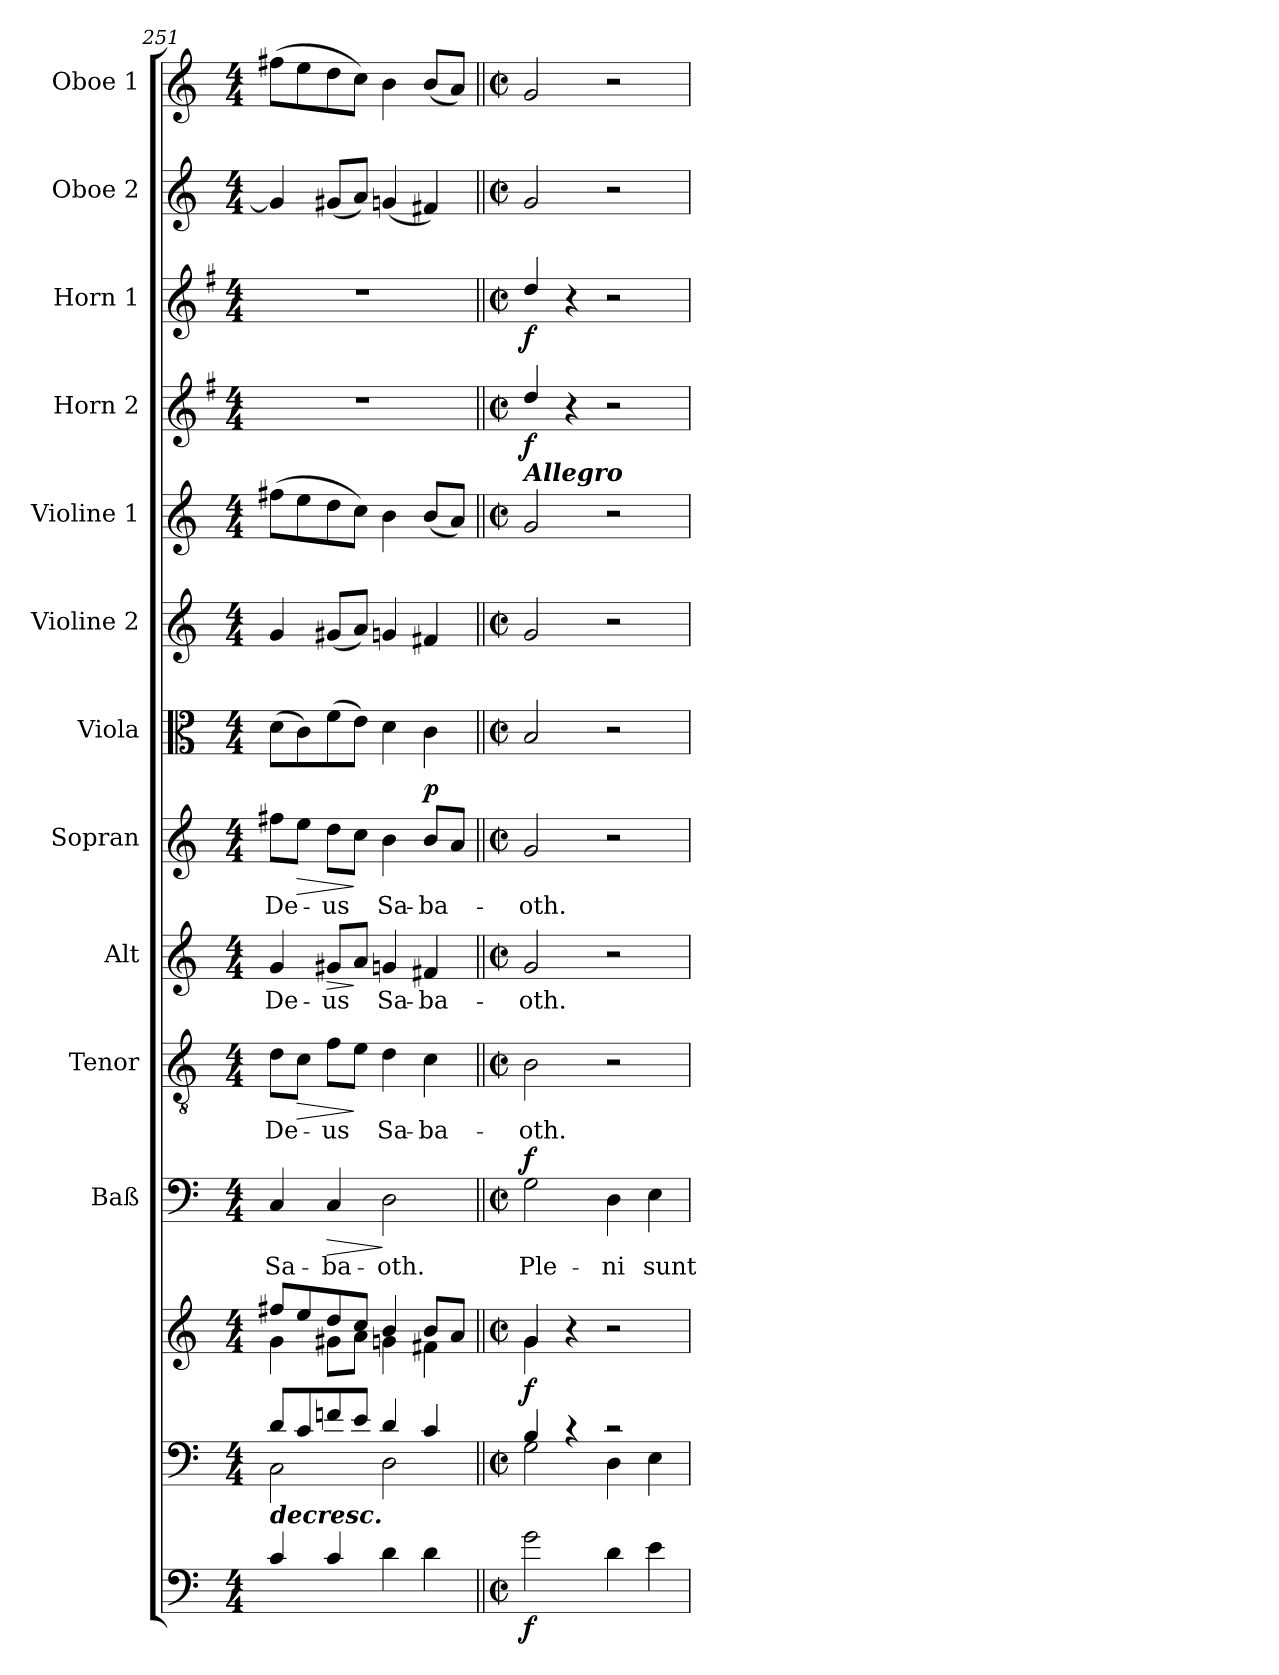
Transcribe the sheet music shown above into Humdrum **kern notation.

**kern	**dynam	**kern	**kern	**dynam	**kern	**text	**dynam	**kern	**text	**dynam	**kern	**text	**dynam	**kern	**text	**dynam	**kern	**kern	**kern	**kern	**dynam	**kern	**dynam	**kern	**kern
*part13	*part13	*part12	*part12	*part12	*part11	*part11	*part11	*part10	*part10	*part10	*part9	*part9	*part9	*part8	*part8	*part8	*part7	*part6	*part5	*part4	*part4	*part3	*part3	*part2	*part1
*staff14	*staff14	*staff13	*staff12	*staff12/13	*staff11	*staff11	*staff11	*staff10	*staff10	*staff10	*staff9	*staff9	*staff9	*staff8	*staff8	*staff8	*staff7	*staff6	*staff5	*staff4	*staff4	*staff3	*staff3	*staff2	*staff1
*	*	*	*	*	*I"Baß	*	*	*I"Tenor	*	*	*I"Alt	*	*	*I"Sopran	*	*	*I"Viola	*I"Violine 2	*I"Violine 1	*I"Horn 2	*	*I"Horn 1	*	*I"Oboe 2	*I"Oboe 1
*	*	*	*	*	*I'Baß	*	*	*I'Ten	*	*	*I'Alt	*	*	*I'Sop	*	*	*I'Vla.	*I'Vln. 2	*I'Vln. 1	*I'Hrn. 2	*	*I'Hrn. 1	*	*I'Ob. 2	*I'Ob. 1
*clefF4	*	*clefF4	*clefG2	*	*clefF4	*	*	*clefGv2	*	*	*clefG2	*	*	*clefG2	*	*	*clefC3	*clefG2	*clefG2	*clefG2	*	*clefG2	*	*clefG2	*clefG2
*ITrd7c12	*	*	*	*	*	*	*	*	*	*	*	*	*	*	*	*	*	*	*	*ITrd4c7	*	*ITrd4c7	*	*	*
*k[]	*	*k[]	*k[]	*	*k[]	*	*	*k[]	*	*	*k[]	*	*	*k[]	*	*	*k[]	*k[]	*k[]	*k[]	*	*k[]	*	*k[]	*k[]
*C:	*	*C:	*C:	*	*C:	*	*	*C:	*	*	*C:	*	*	*C:	*	*	*C:	*C:	*C:	*C:	*	*C:	*	*C:	*C:
*M4/4	*	*M4/4	*M4/4	*	*M4/4	*	*	*M4/4	*	*	*M4/4	*	*	*M4/4	*	*	*M4/4	*M4/4	*M4/4	*M4/4	*	*M4/4	*	*M4/4	*M4/4
=251	=251	=251	=251	=251	=251	=251	=251	=251	=251	=251	=251	=251	=251	=251	=251	=251	=251	=251	=251	=251	=251	=251	=251	=251	=251
*	*	*^	*^	*	*	*	*	*	*	*	*	*	*	*	*	*	*	*	*	*	*	*	*	*	*
!	!	!LO:TX:b:Bi:t=decresc.	!	!	!	!	!	!	!	!	!	!	!	!	!	!	!	!	!	!	!	!	!	!	!	!	!
!	!	!	!	!	!	!	!	!LO:LY:b	!	!	!LO:LY:b	!	!	!LO:LY:b	!	!	!LO:LY:b	!	!	!	!	!	!	!	!	!	!
4C/	.	8d/L	2C\	8ff#X/L	4g\	.	4C/	Sa-	.	8d\L	De-	.	4g/	De-	.	8ff#X\L	De-	.	(>8d\L	4g/	(>8ff#X\L	1r	.	1r	.	4g/]	(>8ff#X\L
!	!	!	!	!	!	!	!	!	!	!	!	!LO:HP:b	!	!	!	!	!	!LO:HP:b	!	!	!	!	!	!	!	!	!
.	.	8c/	.	8ee/	.	.	.	.	.	8c\J	.	>	.	.	.	8ee\J	.	>	8c\)	.	8ee\	.	.	.	.	.	8ee\
!	!	!	!	!	!	!	!	!LO:LY:b	!LO:HP:b	!	!LO:LY:b	!	!	!LO:LY:b	!LO:HP:b	!	!LO:LY:b	!	!	!	!	!	!	!	!	!	!
4C/	.	8fn/	.	8dd/	8g#X\L	.	4C/	-ba-	>	8f\L	-us	.	8g#X/L	-us	>	8dd\L	-us	.	(>8f\	(<8g#X/L	8dd\	.	.	.	.	(<8g#X/L	8dd\
.	.	8e/J	.	8cc/J	8a\J	.	.	.	.	8e\J	.	]	8a/J	.	]	8cc\J	.	]	8e\J)	8a/J)	8cc\J)	.	.	.	.	8a/J)	8cc\J)
!	!	!	!	!	!	!	!	!LO:LY:b	!	!	!LO:LY:b	!	!	!LO:LY:b	!	!	!LO:LY:b	!	!	!	!	!	!	!	!	!	!
4D\	.	4d/	2D\	4b/	4gn\	.	2D\	-oth.	]	4d\	Sa-	.	4gn/	Sa-	.	4b\	Sa-	.	4d\	4gn/	4b\	.	.	.	.	(<4gn/	4b\
!	!	!	!	!	!	!	!	!	!	!	!LO:LY:b	!	!	!LO:LY:b	!	!	!LO:LY:b	!LO:DY:a	!	!	!	!	!	!	!	!	!
4D\	.	4c/	.	8b/L	4f#X\	.	.	.	.	4c\	-ba-	.	4f#X/	-ba-	.	8b/L	-ba-	p	4c\	4f#X/	(<8b/L	.	.	.	.	4f#X/)	(<8b/L
.	.	.	.	8a/J	.	.	.	.	.	.	.	.	.	.	.	8a/J	.	.	.	.	8a/J)	.	.	.	.	.	8a/J)
!!LO:PB:g=z
=252||	=252||	=252||	=252||	=252||	=252||	=252||	=252||	=252||	=252||	=252||	=252||	=252||	=252||	=252||	=252||	=252||	=252||	=252||	=252||	=252||	=252||	=252||	=252||	=252||	=252||	=252||	=252||
*M2/2	*	*M2/2	*	*M2/2	*	*	*M2/2	*	*	*M2/2	*	*	*M2/2	*	*	*M2/2	*	*	*M2/2	*M2/2	*M2/2	*M2/2	*	*M2/2	*	*M2/2	*M2/2
*met(c|)	*	*met(c|)	*	*met(c|)	*	*	*met(c|)	*	*	*met(c|)	*	*	*met(c|)	*	*	*met(c|)	*	*	*met(c|)	*met(c|)	*met(c|)	*met(c|)	*	*met(c|)	*	*met(c|)	*met(c|)
!	!	!	!	!	!	!	!	!	!	!	!	!	!	!	!	!	!	!	!	!	!LO:TX:a:Bi:t=Allegro	!	!	!	!	!	!
!	!LO:DY:b	!	!	!	!	!LO:DY:b	!	!LO:LY:b	!LO:DY:a	!	!LO:LY:b	!	!	!LO:LY:b	!	!	!LO:LY:b	!	!	!	!	!	!LO:DY:b	!	!LO:DY:b	!	!
2G\	f	4B/	2G\	4g/	4g\	f	2G\	Ple-	f	2B\	-oth.	.	2g/	-oth.	.	2g/	-oth.	.	2B/	2g/	2g/	4g/	f	4g/	f	2g/	2g/
.	.	4rc	.	4r	2.ryy	.	.	.	.	.	.	.	.	.	.	.	.	.	.	.	.	4r	.	4r	.	.	.
!	!	!	!	!	!	!	!	!LO:LY:b	!	!	!	!	!	!	!	!	!	!	!	!	!	!	!	!	!	!	!
4D\	.	2rc	4D\	2r	.	.	4D\	-ni	.	2r	.	.	2r	.	.	2r	.	.	2r	2r	2r	2r	.	2r	.	2r	2r
!	!	!	!	!	!	!	!	!LO:LY:b	!	!	!	!	!	!	!	!	!	!	!	!	!	!	!	!	!	!	!
4E\	.	.	4E\	.	.	.	4E\	sunt	.	.	.	.	.	.	.	.	.	.	.	.	.	.	.	.	.	.	.
*	*	*v	*v	*	*	*	*	*	*	*	*	*	*	*	*	*	*	*	*	*	*	*	*	*	*	*	*
*	*	*	*v	*v	*	*	*	*	*	*	*	*	*	*	*	*	*	*	*	*	*	*	*	*	*	*
=	=	=	=	=	=	=	=	=	=	=	=	=	=	=	=	=	=	=	=	=	=	=	=	=	=
*-	*-	*-	*-	*-	*-	*-	*-	*-	*-	*-	*-	*-	*-	*-	*-	*-	*-	*-	*-	*-	*-	*-	*-	*-	*-
